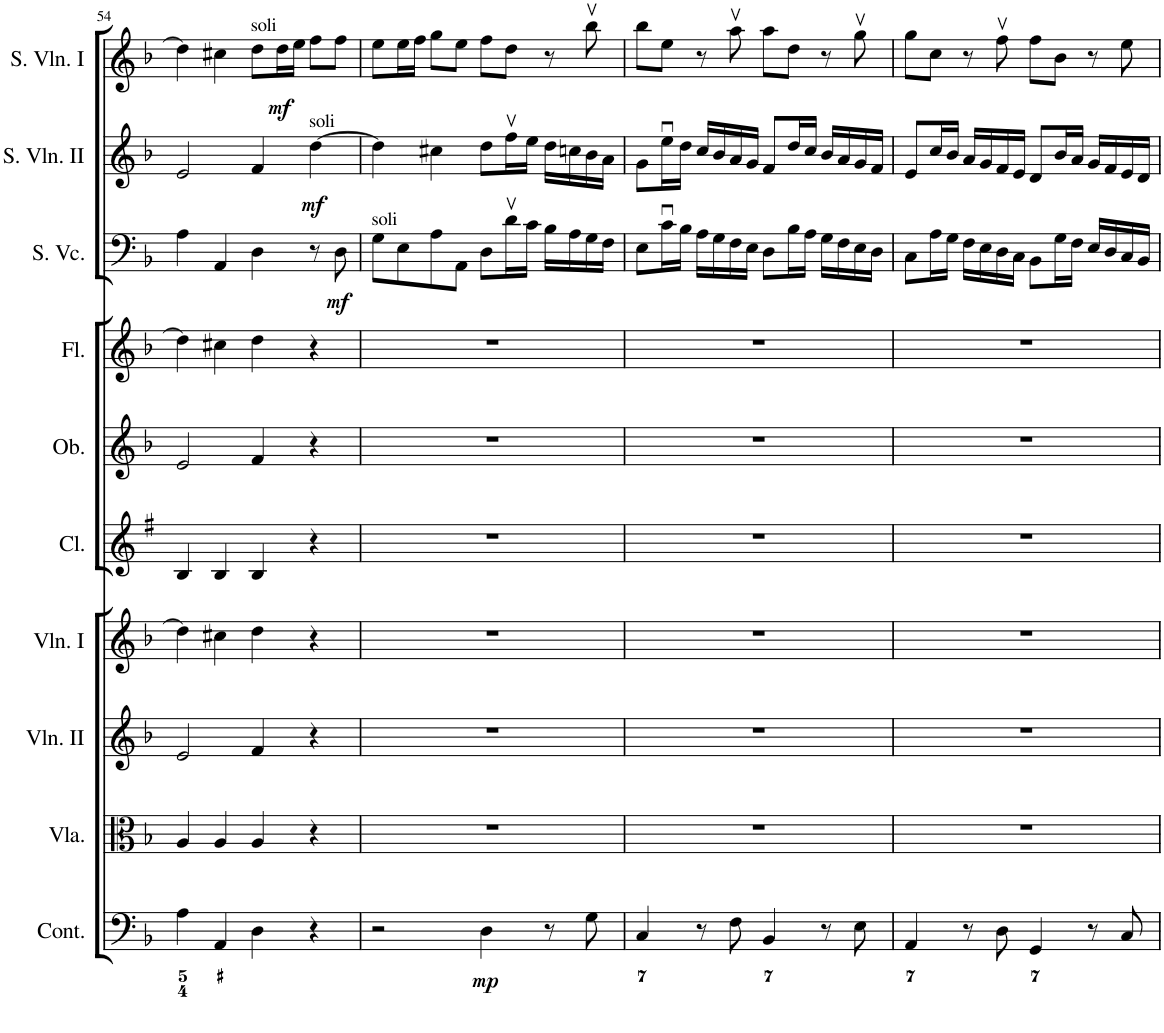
**kern	**dynam	**kern	**kern	**kern	**kern	**kern	**kern	**kern	**dynam	**kern	**dynam	**kern	**dynam
*part10	*part10	*part9	*part8	*part7	*part6	*part5	*part4	*part3	*part3	*part2	*part2	*part1	*part1
*staff10	*staff10	*staff9	*staff8	*staff7	*staff6	*staff5	*staff4	*staff3	*staff3	*staff2	*staff2	*staff1	*staff1
*I"Continuo	*	*I"Viola	*I"Violin II	*I"Violin I	*I"Clarinet	*I"Oboe	*I"Flute	*I"Solo Violoncello	*	*I"Solo Violin II	*	*I"Solo Violin I	*
*I'Cont.	*	*I'Vla.	*I'Vln. II	*I'Vln. I	*I'Cl.	*I'Ob.	*I'Fl.	*I'S. Vc.	*	*I'S. Vln. II	*	*I'S. Vln. I	*
!!LO:PB:g=z
*clefF4	*	*clefC3	*clefG2	*clefG2	*clefG2	*clefG2	*clefG2	*clefF4	*	*clefG2	*	*clefG2	*
*	*	*	*	*	*Trd1c2	*	*	*	*	*	*	*	*
*k[b-]	*	*k[b-]	*k[b-]	*k[b-]	*k[f#]	*k[b-]	*k[b-]	*k[b-]	*	*k[b-]	*	*k[b-]	*
*M4/4	*	*M4/4	*M4/4	*M4/4	*M4/4	*M4/4	*M4/4	*M4/4	*	*M4/4	*	*M4/4	*
*met(c)	*	*met(c)	*met(c)	*met(c)	*met(c)	*met(c)	*met(c)	*met(c)	*	*met(c)	*	*met(c)	*
=54	=54	=54	=54	=54	=54	=54	=54	=54	=54	=54	=54	=54	=54
4A\	.	4A/	2e/	4dd\]	4B/	2e/	4dd\]	4A\	.	2e/	.	4dd\]	.
4AA/	.	4A/	.	4cc#X\	4B/	.	4cc#X\	4AA/	.	.	.	4cc#X\	.
!	!	!	!	!	!	!	!	!	!	!	!	!LO:TX:a:t=soli	!
4D\	.	4A/	4f/	4dd\	4B/	4f/	4dd\	4D\	.	4f/	.	8dd\L	.
!	!	!	!	!	!	!	!	!	!	!	!	!	!LO:DY:b
.	.	.	.	.	.	.	.	.	.	.	.	16dd\L	mf
.	.	.	.	.	.	.	.	.	.	.	.	16ee\JJ	.
!	!	!	!	!	!	!	!	!	!	!LO:TX:a:t=soli	!	!	!
!	!	!	!	!	!	!	!	!	!	!	!LO:DY:b	!	!
4r	.	4r	4r	4r	4r	4r	4r	8r	.	[4dd\	mf	8ff\L	.
!	!	!	!	!	!	!	!	!	!LO:DY:b	!	!	!	!
.	.	.	.	.	.	.	.	8D\	mf	.	.	8ff\J	.
=55	=55	=55	=55	=55	=55	=55	=55	=55	=55	=55	=55	=55	=55
!	!	!	!	!	!	!	!	!LO:TX:a:t=soli	!	!	!	!	!
2r	.	1r	1r	1r	1r	1r	1r	8G\L	.	4dd\]	.	8ee\L	.
.	.	.	.	.	.	.	.	8E\	.	.	.	16ee\L	.
.	.	.	.	.	.	.	.	.	.	.	.	16ff\JJ	.
.	.	.	.	.	.	.	.	8A\	.	4cc#X\	.	8gg\L	.
.	.	.	.	.	.	.	.	8AA\J	.	.	.	8ee\J	.
!	!LO:DY:b	!	!	!	!	!	!	!	!	!	!	!	!
4D\	mp	.	.	.	.	.	.	8D\L	.	8dd\L	.	8ff\L	.
.	.	.	.	.	.	.	.	16dv\L	.	16ffv\L	.	8dd\J	.
.	.	.	.	.	.	.	.	16c\JJ	.	16ee\JJ	.	.	.
8r	.	.	.	.	.	.	.	16B-\LL	.	16dd\LL	.	8r	.
.	.	.	.	.	.	.	.	16A\	.	16ccn\	.	.	.
8G\	.	.	.	.	.	.	.	16G\	.	16b-\	.	8bb-v\	.
.	.	.	.	.	.	.	.	16F\JJ	.	16a\JJ	.	.	.
=56	=56	=56	=56	=56	=56	=56	=56	=56	=56	=56	=56	=56	=56
4C/	.	1r	1r	1r	1r	1r	1r	8E\L	.	8g\L	.	8bb-\L	.
.	.	.	.	.	.	.	.	16cu\L	.	16eeu\L	.	8ee\J	.
.	.	.	.	.	.	.	.	16B-\JJ	.	16dd\JJ	.	.	.
8r	.	.	.	.	.	.	.	16A\LL	.	16cc/LL	.	8r	.
.	.	.	.	.	.	.	.	16G\	.	16b-/	.	.	.
8F\	.	.	.	.	.	.	.	16F\	.	16a/	.	8aav\	.
.	.	.	.	.	.	.	.	16E\JJ	.	16g/JJ	.	.	.
4BB-/	.	.	.	.	.	.	.	8D\L	.	8f/L	.	8aa\L	.
.	.	.	.	.	.	.	.	16B-\L	.	16dd/L	.	8dd\J	.
.	.	.	.	.	.	.	.	16A\JJ	.	16cc/JJ	.	.	.
8r	.	.	.	.	.	.	.	16G\LL	.	16b-/LL	.	8r	.
.	.	.	.	.	.	.	.	16F\	.	16a/	.	.	.
8E\	.	.	.	.	.	.	.	16E\	.	16g/	.	8ggv\	.
.	.	.	.	.	.	.	.	16D\JJ	.	16f/JJ	.	.	.
=57	=57	=57	=57	=57	=57	=57	=57	=57	=57	=57	=57	=57	=57
4AA/	.	1r	1r	1r	1r	1r	1r	8C\L	.	8e/L	.	8gg\L	.
.	.	.	.	.	.	.	.	16A\L	.	16cc/L	.	8cc\J	.
.	.	.	.	.	.	.	.	16G\JJ	.	16b-/JJ	.	.	.
8r	.	.	.	.	.	.	.	16F\LL	.	16a/LL	.	8r	.
.	.	.	.	.	.	.	.	16E\	.	16g/	.	.	.
8D\	.	.	.	.	.	.	.	16D\	.	16f/	.	8ffv\	.
.	.	.	.	.	.	.	.	16C\JJ	.	16e/JJ	.	.	.
4GG/	.	.	.	.	.	.	.	8BB-\L	.	8d/L	.	8ff\L	.
.	.	.	.	.	.	.	.	16G\L	.	16b-/L	.	8b-\J	.
.	.	.	.	.	.	.	.	16F\JJ	.	16a/JJ	.	.	.
8r	.	.	.	.	.	.	.	16E/LL	.	16g/LL	.	8r	.
.	.	.	.	.	.	.	.	16D/	.	16f/	.	.	.
8C/	.	.	.	.	.	.	.	16C/	.	16e/	.	8ee\	.
.	.	.	.	.	.	.	.	16BB-/JJ	.	16d/JJ	.	.	.
=	=	=	=	=	=	=	=	=	=	=	=	=	=
*-	*-	*-	*-	*-	*-	*-	*-	*-	*-	*-	*-	*-	*-
